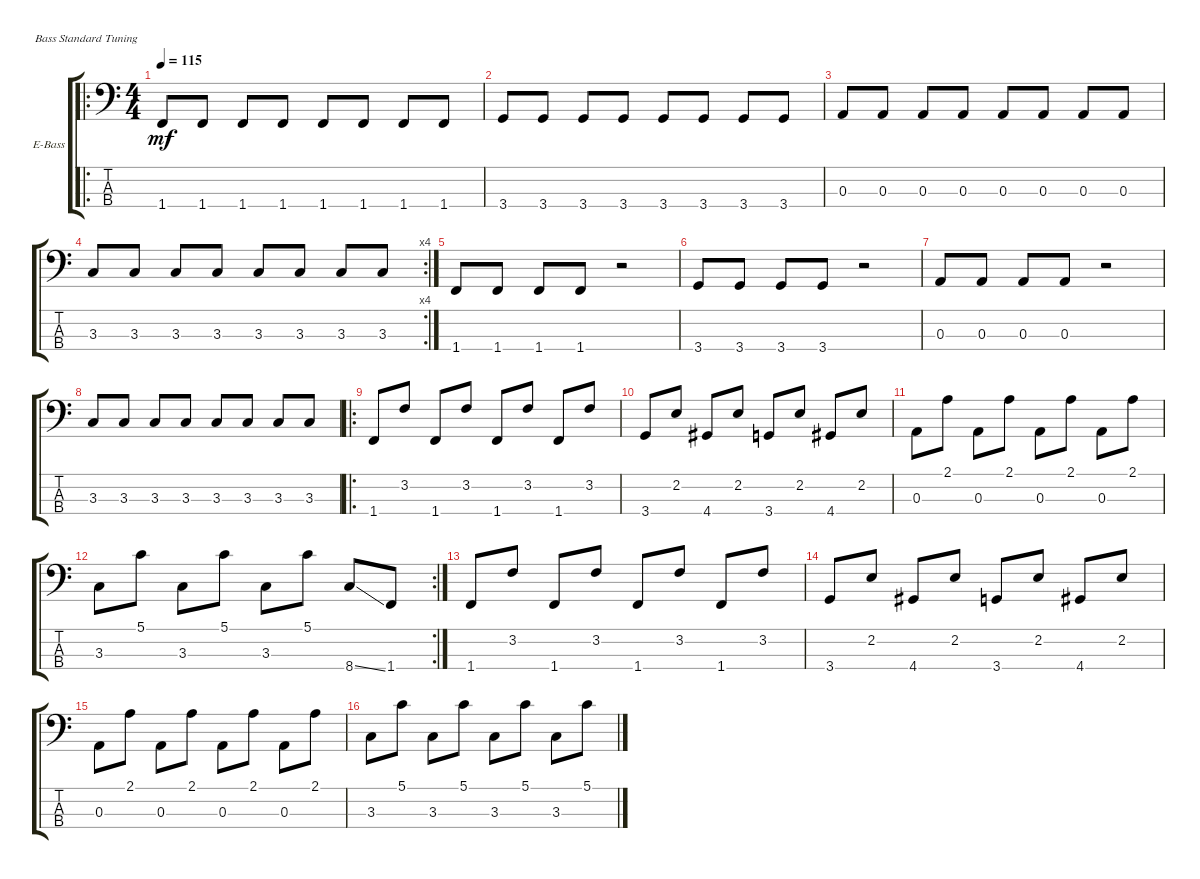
\defaultSystemsLayout 4
\bracketExtendMode groupsimilarinstruments
\firstSystemTrackNameOrientation horizontal
\otherSystemsTrackNameOrientation horizontal
\track ("Electric Bass" "E-Bass") {instrument electricbassfinger}
\staff {score tabs}
\tuning (G2 D2 A1 E1)
\ro
\ts (4 4)
\tempo 115
\clef f4
\ks c
1.4.8{dy mf} 1.4.8 1.4.8 1.4.8 1.4.8 1.4.8 1.4.8 1.4.8 |
3.4.8 3.4.8 3.4.8 3.4.8 3.4.8 3.4.8 3.4.8 3.4.8 |
0.3.8 0.3.8 0.3.8 0.3.8 0.3.8 0.3.8 0.3.8 0.3.8 |
\rc 4
3.3.8 3.3.8 3.3.8 3.3.8 3.3.8 3.3.8 3.3.8 3.3.8 |
1.4.8 1.4.8 1.4.8 1.4.8 r.2 |
3.4.8 3.4.8 3.4.8 3.4.8 r.2 |
0.3.8 0.3.8 0.3.8 0.3.8 r.2 |
3.3.8 3.3.8 3.3.8 3.3.8 3.3.8 3.3.8 3.3.8 3.3.8 |
\ro
1.4.8 3.2.8 1.4.8 3.2.8 1.4.8 3.2.8 1.4.8 3.2.8 |
3.4.8 2.2.8 4.4.8 2.2.8 3.4.8 2.2.8 4.4.8 2.2.8 |
0.3.8 2.1.8 0.3.8 2.1.8 0.3.8 2.1.8 0.3.8 2.1.8 |
\rc 2
3.3.8 5.1.8 3.3.8 5.1.8 3.3.8 5.1.8 8.4{ss}.8 1.4.8 |
1.4.8 3.2.8 1.4.8 3.2.8 1.4.8 3.2.8 1.4.8 3.2.8 |
3.4.8 2.2.8 4.4.8 2.2.8 3.4.8 2.2.8 4.4.8 2.2.8 |
0.3.8 2.1.8 0.3.8 2.1.8 0.3.8 2.1.8 0.3.8 2.1.8 |
3.3.8 5.1.8 3.3.8 5.1.8 3.3.8 5.1.8 3.3.8 5.1.8
